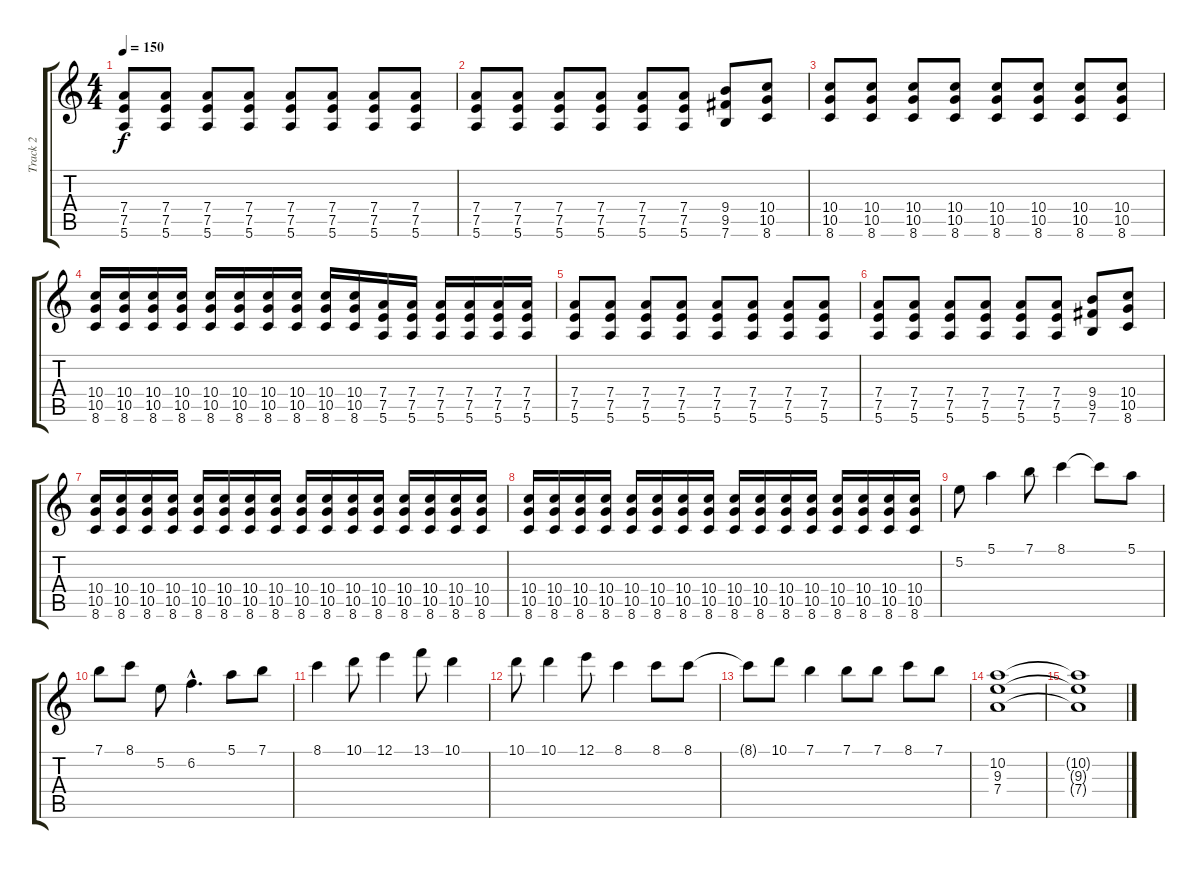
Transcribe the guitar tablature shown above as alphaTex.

\track ("Track 2" "Track 2") {instrument electricguitarmuted}
\staff {score tabs}
\tuning (E4 B3 G3 D3 A2 E2) {hide}
\ts (4 4)
\tempo 150
\clef g2
\ks c
(7.4 7.5 5.6).8{dy f instrument electricguitarmuted} (7.4 7.5 5.6).8 (7.4 7.5 5.6).8 (7.4 7.5 5.6).8 (7.4 7.5 5.6).8 (7.4 7.5 5.6).8 (7.4 7.5 5.6).8 (7.4 7.5 5.6).8 |
(7.4 7.5 5.6).8 (7.4 7.5 5.6).8 (7.4 7.5 5.6).8 (7.4 7.5 5.6).8 (7.4 7.5 5.6).8 (7.4 7.5 5.6).8 (9.4 9.5 7.6).8 (10.4 10.5 8.6).8 |
(10.4 10.5 8.6).8 (10.4 10.5 8.6).8 (10.4 10.5 8.6).8 (10.4 10.5 8.6).8 (10.4 10.5 8.6).8 (10.4 10.5 8.6).8 (10.4 10.5 8.6).8 (10.4 10.5 8.6).8 |
(10.4 10.5 8.6).16 (10.4 10.5 8.6).16 (10.4 10.5 8.6).16 (10.4 10.5 8.6).16 (10.4 10.5 8.6).16 (10.4 10.5 8.6).16 (10.4 10.5 8.6).16 (10.4 10.5 8.6).16 (10.4 10.5 8.6).16 (10.4 10.5 8.6).16 (7.4 7.5 5.6).16 (7.4 7.5 5.6).16 (7.4 7.5 5.6).16 (7.4 7.5 5.6).16 (7.4 7.5 5.6).16 (7.4 7.5 5.6).16 |
(7.4 7.5 5.6).8 (7.4 7.5 5.6).8 (7.4 7.5 5.6).8 (7.4 7.5 5.6).8 (7.4 7.5 5.6).8 (7.4 7.5 5.6).8 (7.4 7.5 5.6).8 (7.4 7.5 5.6).8 |
(7.4 7.5 5.6).8 (7.4 7.5 5.6).8 (7.4 7.5 5.6).8 (7.4 7.5 5.6).8 (7.4 7.5 5.6).8 (7.4 7.5 5.6).8 (9.4 9.5 7.6).8 (10.4 10.5 8.6).8 |
(10.4 10.5 8.6).16 (10.4 10.5 8.6).16 (10.4 10.5 8.6).16 (10.4 10.5 8.6).16 (10.4 10.5 8.6).16 (10.4 10.5 8.6).16 (10.4 10.5 8.6).16 (10.4 10.5 8.6).16 (10.4 10.5 8.6).16 (10.4 10.5 8.6).16 (10.4 10.5 8.6).16 (10.4 10.5 8.6).16 (10.4 10.5 8.6).16 (10.4 10.5 8.6).16 (10.4 10.5 8.6).16 (10.4 10.5 8.6).16 |
(10.4 10.5 8.6).16 (10.4 10.5 8.6).16 (10.4 10.5 8.6).16 (10.4 10.5 8.6).16 (10.4 10.5 8.6).16 (10.4 10.5 8.6).16 (10.4 10.5 8.6).16 (10.4 10.5 8.6).16 (10.4 10.5 8.6).16 (10.4 10.5 8.6).16 (10.4 10.5 8.6).16 (10.4 10.5 8.6).16 (10.4 10.5 8.6).16 (10.4 10.5 8.6).16 (10.4 10.5 8.6).16 (10.4 10.5 8.6).16 |
5.2.8{volume 13 instrument overdrivenguitar} 5.1.4 7.1.8 8.1.4 8.1{t}.8 5.1.8 |
7.1.8 8.1.8 5.2.8 6.2{hac}.4{d} 5.1.8 7.1.8 |
8.1.4 10.1.8 12.1.4 13.1.8 10.1.4 |
10.1.8 10.1.4 12.1.8 8.1.4 8.1.8 8.1.8 |
8.1{t}.8 10.1.8 7.1.4 7.1.8 7.1.8 8.1.8 7.1.8 |
(10.2 9.3 7.4).1 |
(10.2{t} 9.3{t} 7.4{t}).1
